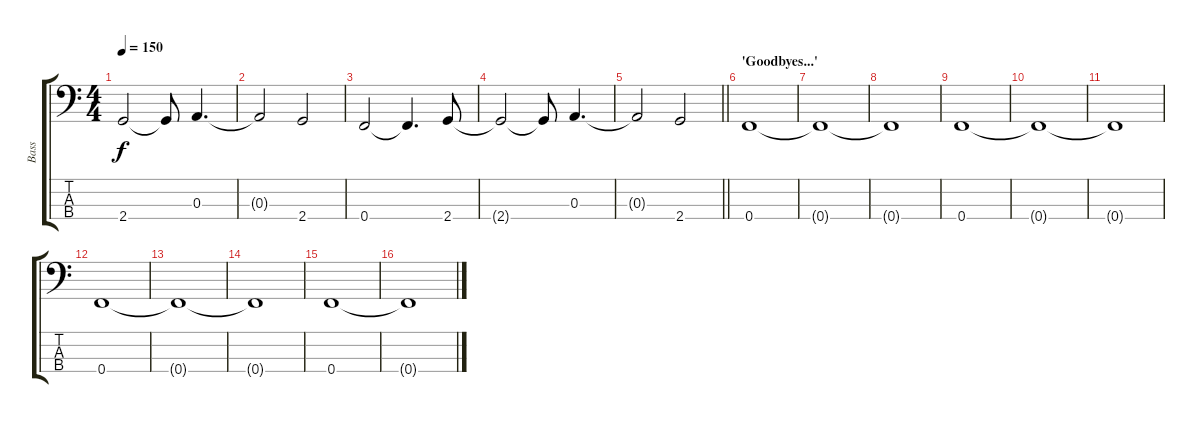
\track ("Bass" "Bass") {instrument electricbassfinger}
\staff {score tabs}
\tuning (G2 C2 A1 F1) {hide}
\ts (4 4)
\tempo 150
\clef f4
\ks c
2.4{t}.2{dy f} 2.4{t}.8 0.3.4{d} |
0.3{t}.2 2.4.2 |
0.4.2 0.4{t}.4{d} 2.4.8 |
2.4{t}.2 2.4{t}.8 0.3.4{d} |
\barLineRight lightlight
0.3{t}.2 2.4.2 |
\section ("" "'Goodbyes...'")
0.4.1 |
0.4{t}.1 |
0.4{t}.1 |
0.4.1 |
0.4{t}.1 |
0.4{t}.1 |
0.4.1 |
0.4{t}.1 |
0.4{t}.1 |
0.4.1 |
0.4{t}.1
